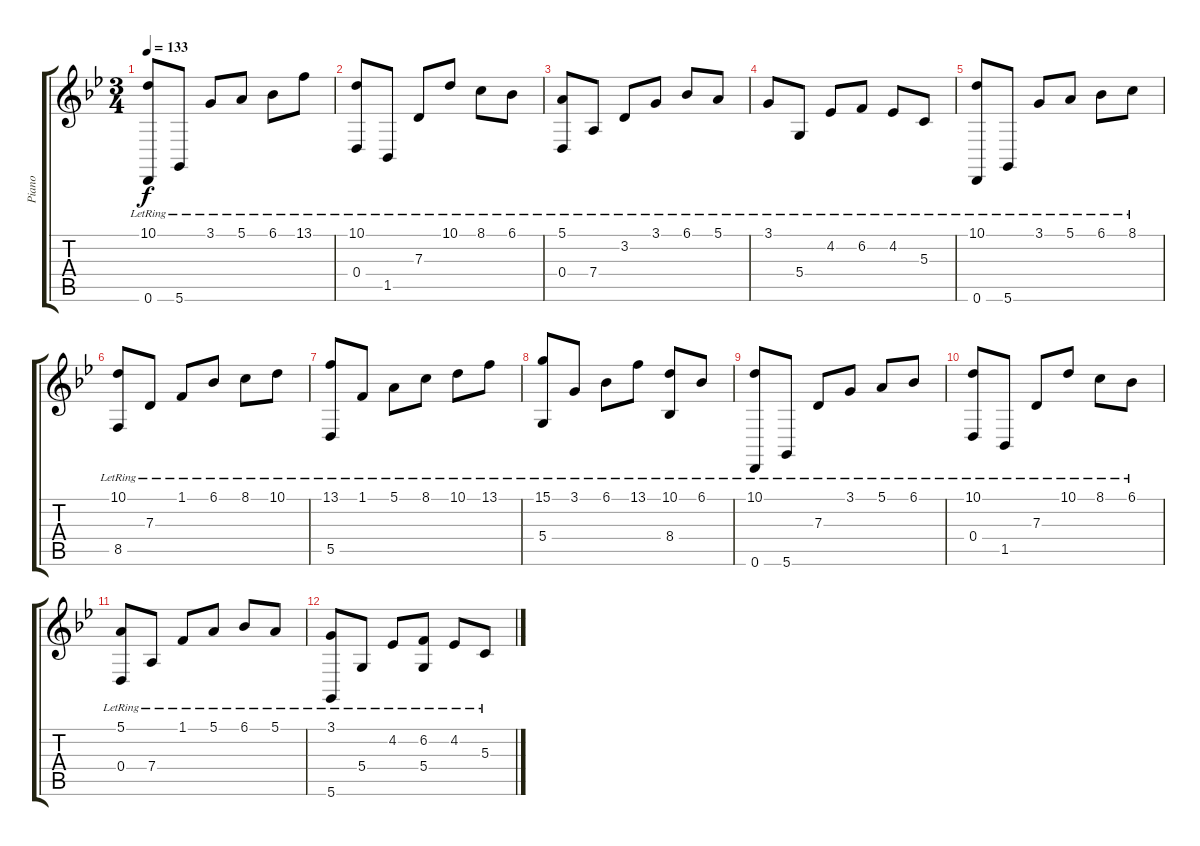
\track ("Piano" "Piano") {instrument acousticgrandpiano}
\staff {score tabs}
\tuning (E4 B3 G3 D3 A2 D2) {hide}
\ts (3 4)
\tempo 133
\clef g2
\ks gminor
(10.1{lr} 0.6{lr}).8{dy f volume 7} 5.6{lr}.8 3.1{lr}.8 5.1{lr}.8 6.1{lr}.8 13.1{lr}.8 |
(10.1{lr} 0.4{lr}).8 1.5{lr}.8 7.3{lr}.8 10.1{lr}.8 8.1{lr}.8 6.1{lr}.8 |
(5.1{lr} 0.4{lr}).8 7.4{lr}.8 3.2{lr}.8 3.1{lr}.8 6.1{lr}.8 5.1{lr}.8 |
3.1{lr}.8 5.4{lr}.8 4.2{lr}.8 6.2{lr}.8 4.2{lr}.8 5.3{lr}.8 |
(10.1{lr} 0.6{lr}).8 5.6{lr}.8 3.1{lr}.8 5.1{lr}.8 6.1{lr}.8 8.1{lr}.8 |
(10.1{lr} 8.5{lr}).8 7.3{lr}.8 1.1{lr}.8 6.1{lr}.8 8.1{lr}.8 10.1{lr}.8 |
(13.1{lr} 5.5{lr}).8{volume 0} 1.1{lr}.8 5.1{lr}.8 8.1{lr}.8 10.1{lr}.8 13.1{lr}.8 |
(15.1{lr} 5.4{lr}).8 3.1{lr}.8 6.1{lr}.8 13.1{lr}.8 (10.1{lr} 8.4{lr}).8 6.1{lr}.8 |
(10.1{lr} 0.6{lr}).8 5.6{lr}.8 7.3{lr}.8 3.1{lr}.8 5.1{lr}.8 6.1{lr}.8 |
(10.1{lr} 0.4{lr}).8 1.5{lr}.8 7.3{lr}.8 10.1{lr}.8 8.1{lr}.8 6.1{lr}.8 |
(5.1{lr} 0.4{lr}).8 7.4{lr}.8 1.1{lr}.8 5.1{lr}.8 6.1{lr}.8 5.1{lr}.8 |
(3.1{lr} 5.6{lr}).8 5.4{lr}.8 4.2{lr}.8 (6.2{lr} 5.4{lr}).8 4.2{lr}.8 5.3{lr}.8
